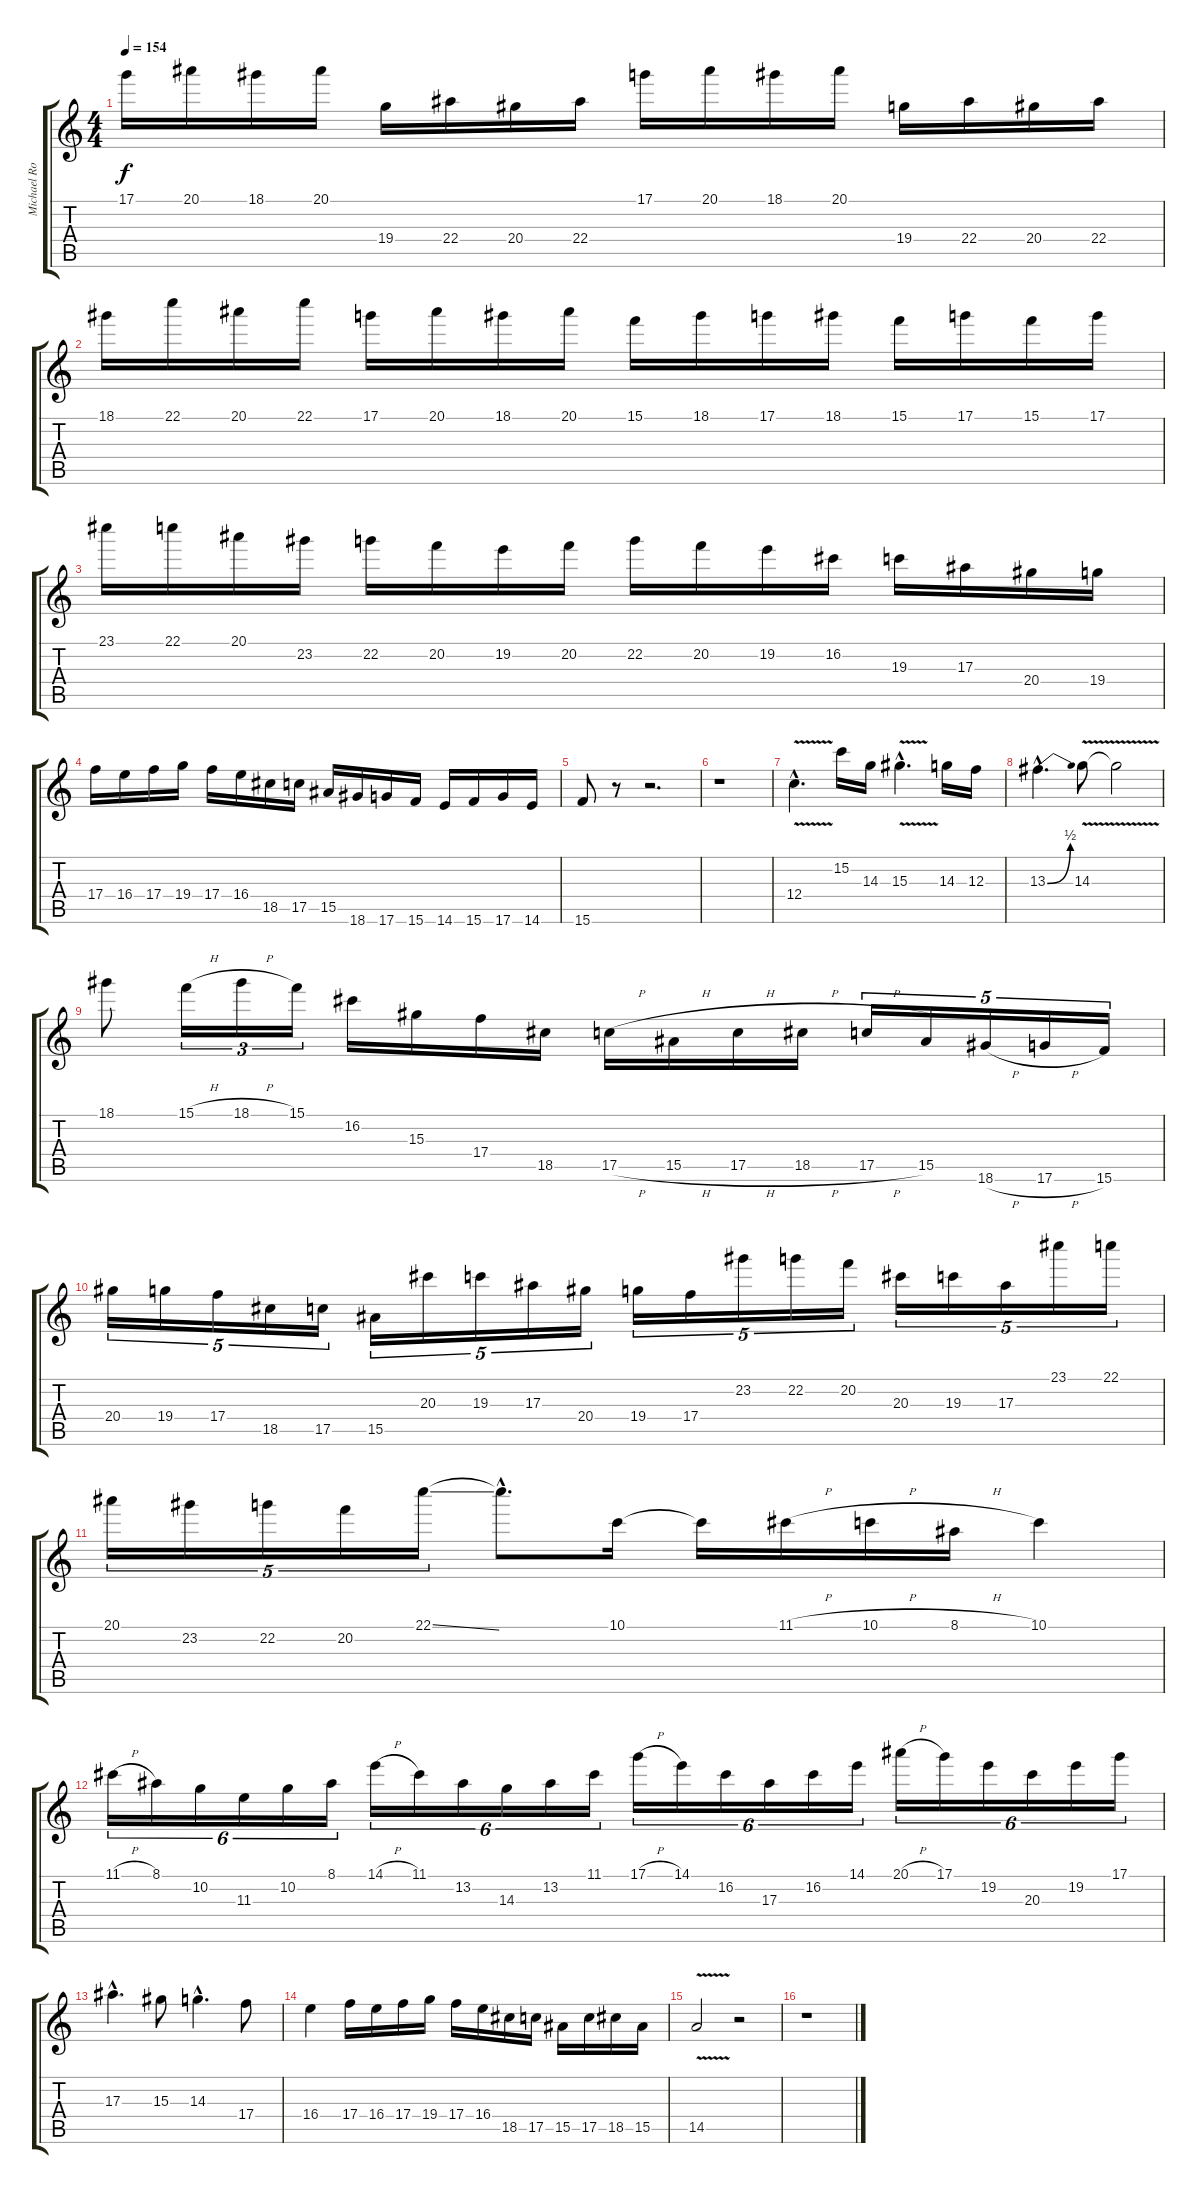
\track ("Michael Romeo solo" "Michael Ro") {instrument distortionguitar}
\staff {score tabs}
\tuning (D4 A3 F3 C3 G2 D2) {hide}
\ts (4 4)
\tempo 154
\clef g2
\ks c
17.1.16{dy f} 20.1.16 18.1.16 20.1.16 19.4.16 22.4.16 20.4.16 22.4.16 17.1.16 20.1.16 18.1.16 20.1.16 19.4.16 22.4.16 20.4.16 22.4.16 |
18.1.16 22.1.16 20.1.16 22.1.16 17.1.16 20.1.16 18.1.16 20.1.16 15.1.16 18.1.16 17.1.16 18.1.16 15.1.16 17.1.16 15.1.16 17.1.16 |
23.1.16 22.1.16 20.1.16 23.2.16 22.2.16 20.2.16 19.2.16 20.2.16 22.2.16 20.2.16 19.2.16 16.2.16 19.3.16 17.3.16 20.4.16 19.4.16 |
17.4.16 16.4.16 17.4.16 19.4.16 17.4.16 16.4.16 18.5.16 17.5.16 15.5.16 18.6.16 17.6.16 15.6.16 14.6.16 15.6.16 17.6.16 14.6.16 |
15.6.8{volume 16 balance 8} r.8 r.2{d} |
r.1 |
12.4{v hac}.4{d volume 16 balance 8} 15.2.16 14.3.16 15.3{v hac}.4{d} 14.3.16 12.3.16 |
13.3{be (bend 0 0 60 2) hac}.4{d} 14.3{v}.8 14.3{t}.2 |
18.1.8 15.1{h}.16{tu (3 2)} 18.1{h}.16{tu (3 2)} 15.1.16{tu (3 2)} 16.2.16 15.3.16 17.4.16 18.5.16 17.5{h}.16 15.5{h}.16 17.5{h}.16 18.5{h}.16 17.5{h}.16{tu (5 4)} 15.5.16{tu (5 4)} 18.6{h}.16{tu (5 4)} 17.6{h}.16{tu (5 4)} 15.6.16{tu (5 4)} |
20.4.16{tu (5 4)} 19.4.16{tu (5 4)} 17.4.16{tu (5 4)} 18.5.16{tu (5 4)} 17.5.16{tu (5 4)} 15.5.16{tu (5 4)} 20.3.16{tu (5 4)} 19.3.16{tu (5 4)} 17.3.16{tu (5 4)} 20.4.16{tu (5 4)} 19.4.16{tu (5 4)} 17.4.16{tu (5 4)} 23.2.16{tu (5 4)} 22.2.16{tu (5 4)} 20.2.16{tu (5 4)} 20.3.16{tu (5 4)} 19.3.16{tu (5 4)} 17.3.16{tu (5 4)} 23.1.16{tu (5 4)} 22.1.16{tu (5 4)} |
20.1.16{tu (5 4)} 23.2.16{tu (5 4)} 22.2.16{tu (5 4)} 20.2.16{tu (5 4)} 22.1{ss}.16{tu (5 4)} 22.1{hac t}.8{d} 10.1.16 10.1{t}.16 11.1{h}.16 10.1{h}.16 8.1{h}.16 10.1.4 |
11.1{h}.16{tu (6 4)} 8.1.16{tu (6 4)} 10.2.16{tu (6 4)} 11.3.16{tu (6 4)} 10.2.16{tu (6 4)} 8.1.16{tu (6 4)} 14.1{h}.16{tu (6 4)} 11.1.16{tu (6 4)} 13.2.16{tu (6 4)} 14.3.16{tu (6 4)} 13.2.16{tu (6 4)} 11.1.16{tu (6 4)} 17.1{h}.16{tu (6 4)} 14.1.16{tu (6 4)} 16.2.16{tu (6 4)} 17.3.16{tu (6 4)} 16.2.16{tu (6 4)} 14.1.16{tu (6 4)} 20.1{h}.16{tu (6 4)} 17.1.16{tu (6 4)} 19.2.16{tu (6 4)} 20.3.16{tu (6 4)} 19.2.16{tu (6 4)} 17.1.16{tu (6 4)} |
17.3{hac}.4{d} 15.3.8 14.3{hac}.4{d} 17.4.8 |
16.4.4 17.4.16 16.4.16 17.4.16 19.4.16 17.4.16 16.4.16 18.5.16 17.5.16 15.5.16 17.5.16 18.5.16 15.5.16 |
14.5{v}.2 r.2 |
r.1
